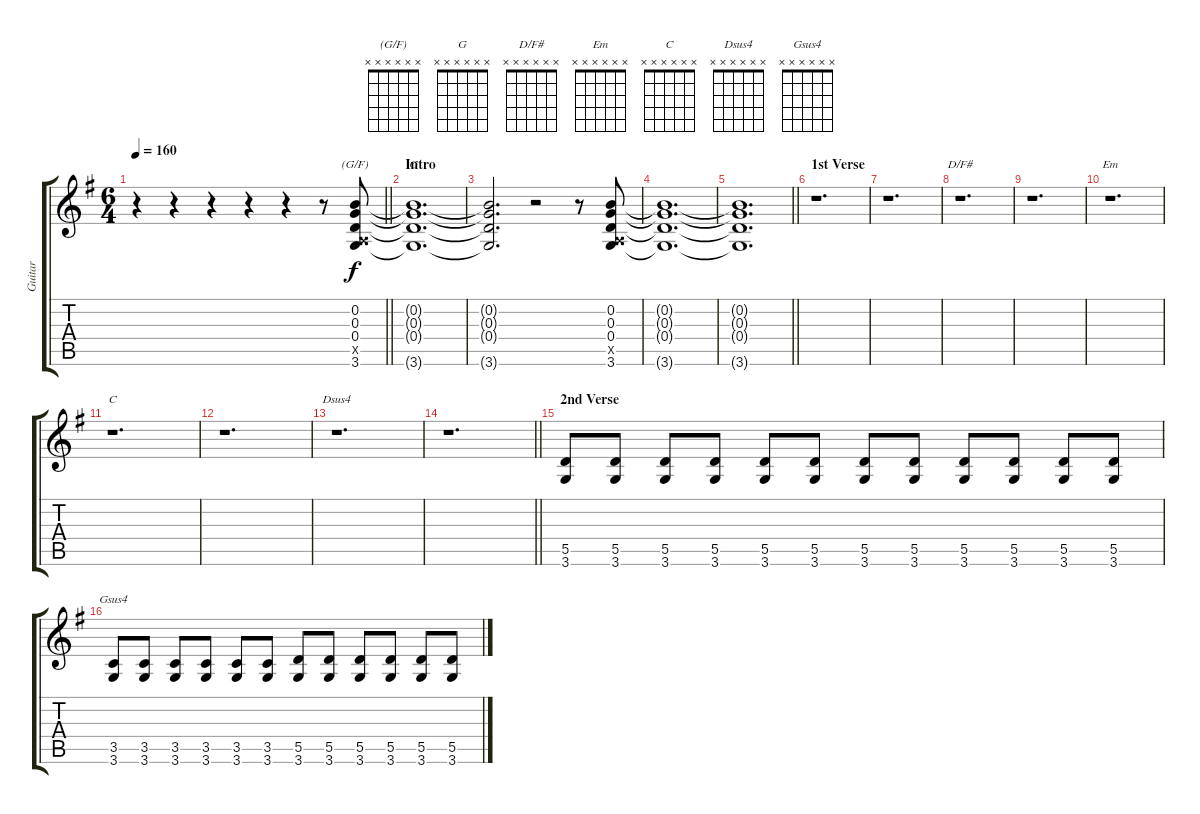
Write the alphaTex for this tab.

\track ("Guitar" "Guitar") {instrument electricguitarclean}
\staff {score tabs}
\tuning (E4 B3 G3 D3 A2 E2) {hide}
\chord ("(G/F)" x x x x x x)
\chord ("G" x x x x x x)
\chord ("D/F#" x x x x x x)
\chord ("Em" x x x x x x)
\chord ("C" x x x x x x)
\chord ("Dsus4" x x x x x x)
\chord ("Gsus4" x x x x x x)
\ts (6 4)
\tempo 160
\clef g2
\barLineRight lightlight
\ks g
r.4{dy f instrument electricguitarclean} r.4 r.4 r.4 r.4 r.8 (0.2 0.3 0.4 0.5{x} 3.6).8{ch "(G/F)"} |
\section ("" "Intro")
(0.2{t} 0.3{t} 0.4{t} 3.6{t}).1{d ch "G"} |
(0.2{t} 0.3{t} 0.4{t} 3.6{t}).2{d} r.2 r.8 (0.2 0.3 0.4 0.5{x} 3.6).8 |
(0.2{t} 0.3{t} 0.4{t} 3.6{t}).1{d} |
\barLineRight lightlight
(0.2{t} 0.3{t} 0.4{t} 3.6{t}).1{d} |
\section ("" "1st Verse")
r.1{d} |
r.1{d} |
r.1{d ch "D/F#"} |
r.1{d} |
r.1{d ch "Em"} |
r.1{d ch "C"} |
r.1{d} |
r.1{d ch "Dsus4"} |
\barLineRight lightlight
r.1{d} |
\section ("" "2nd Verse")
(5.5 3.6).8 (5.5 3.6).8 (5.5 3.6).8 (5.5 3.6).8 (5.5 3.6).8 (5.5 3.6).8 (5.5 3.6).8 (5.5 3.6).8 (5.5 3.6).8 (5.5 3.6).8 (5.5 3.6).8 (5.5 3.6).8 |
(3.5 3.6).8{ch "Gsus4"} (3.5 3.6).8 (3.5 3.6).8 (3.5 3.6).8 (3.5 3.6).8 (3.5 3.6).8 (5.5 3.6).8 (5.5 3.6).8 (5.5 3.6).8 (5.5 3.6).8 (5.5 3.6).8 (5.5 3.6).8
